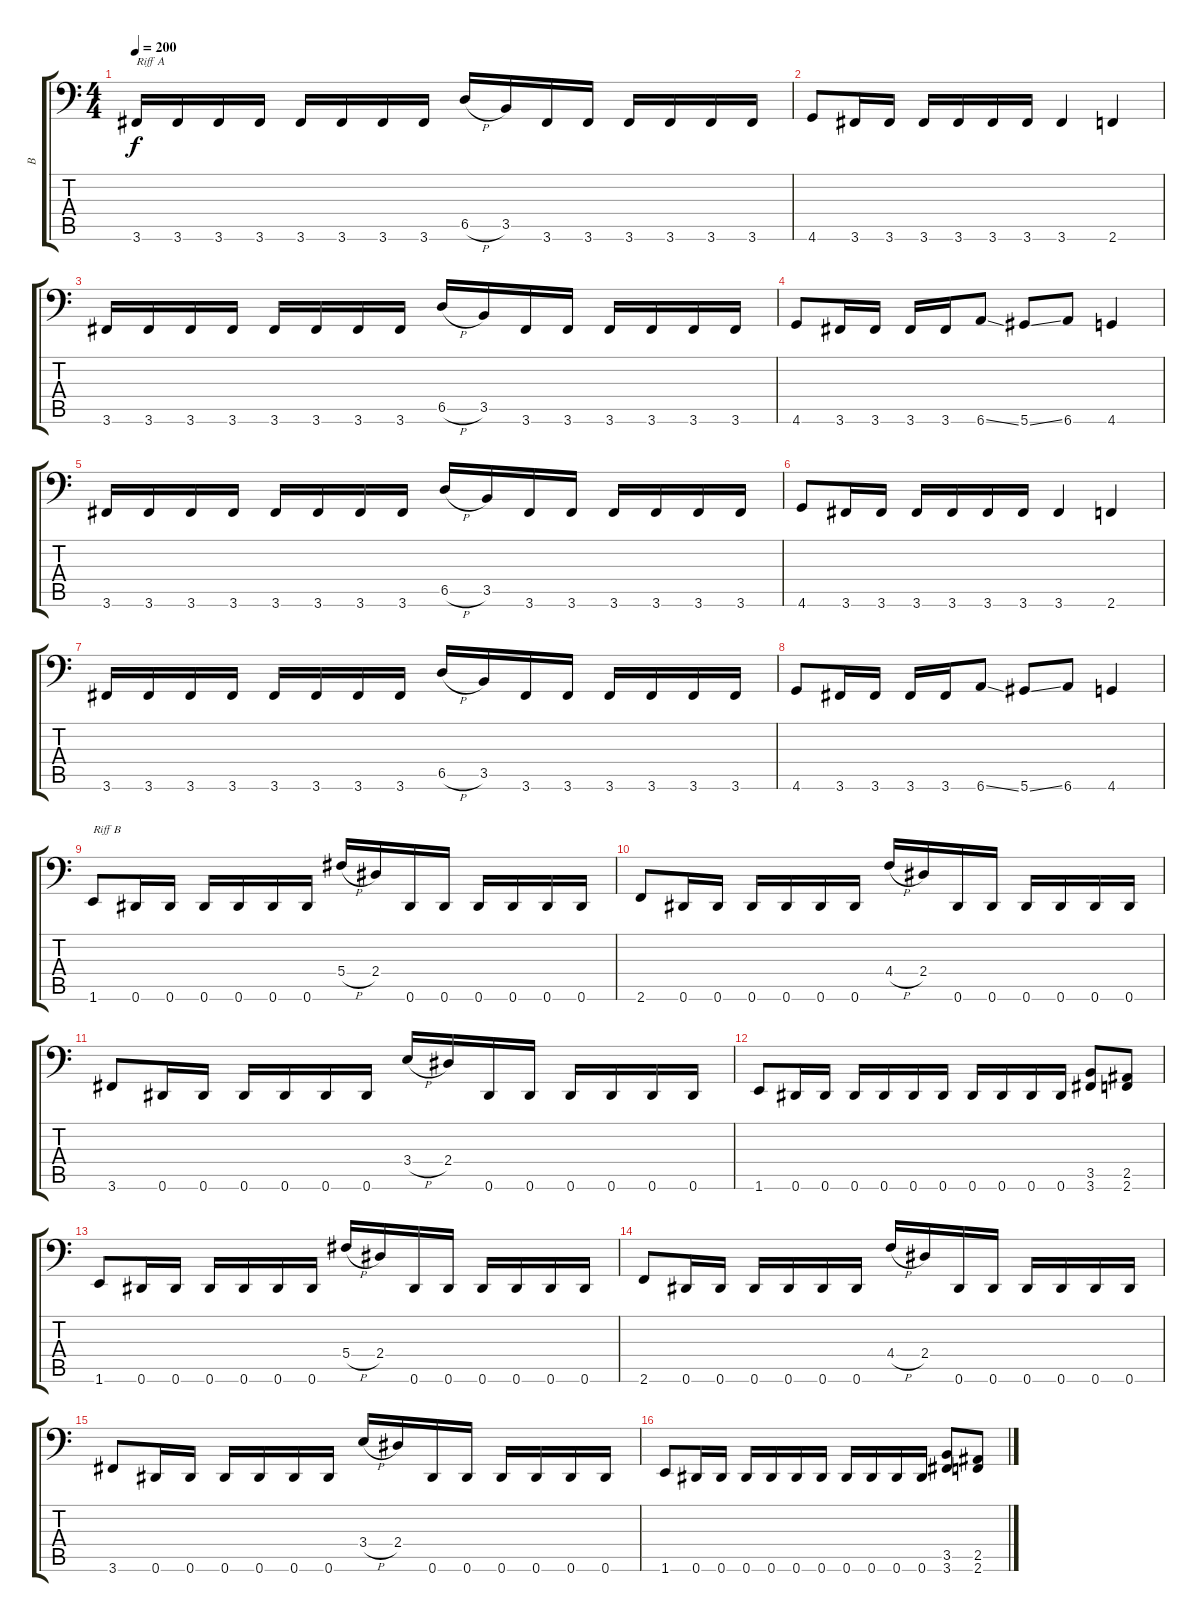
\track ("B" "B") {instrument electricbasspick}
\staff {score tabs}
\tuning (Eb3 Bb2 Gb2 Db2 Ab1 Eb1) {hide}
\ts (4 4)
\tempo 200
\clef f4
\ks c
3.6.16{txt "Riff A" dy f} 3.6.16 3.6.16 3.6.16 3.6.16 3.6.16 3.6.16 3.6.16 6.5{h}.16 3.5.16 3.6.16 3.6.16 3.6.16 3.6.16 3.6.16 3.6.16 |
4.6.8 3.6.16 3.6.16 3.6.16 3.6.16 3.6.16 3.6.16 3.6.4 2.6.4 |
3.6.16 3.6.16 3.6.16 3.6.16 3.6.16 3.6.16 3.6.16 3.6.16 6.5{h}.16 3.5.16 3.6.16 3.6.16 3.6.16 3.6.16 3.6.16 3.6.16 |
4.6.8 3.6.16 3.6.16 3.6.16 3.6.16 6.6{ss}.8 5.6{ss}.8 6.6.8 4.6.4 |
3.6.16 3.6.16 3.6.16 3.6.16 3.6.16 3.6.16 3.6.16 3.6.16 6.5{h}.16 3.5.16 3.6.16 3.6.16 3.6.16 3.6.16 3.6.16 3.6.16 |
4.6.8 3.6.16 3.6.16 3.6.16 3.6.16 3.6.16 3.6.16 3.6.4 2.6.4 |
3.6.16 3.6.16 3.6.16 3.6.16 3.6.16 3.6.16 3.6.16 3.6.16 6.5{h}.16 3.5.16 3.6.16 3.6.16 3.6.16 3.6.16 3.6.16 3.6.16 |
4.6.8 3.6.16 3.6.16 3.6.16 3.6.16 6.6{ss}.8 5.6{ss}.8 6.6.8 4.6.4 |
1.6.8{txt "Riff B"} 0.6.16 0.6.16 0.6.16 0.6.16 0.6.16 0.6.16 5.4{h}.16 2.4.16 0.6.16 0.6.16 0.6.16 0.6.16 0.6.16 0.6.16 |
2.6.8 0.6.16 0.6.16 0.6.16 0.6.16 0.6.16 0.6.16 4.4{h}.16 2.4.16 0.6.16 0.6.16 0.6.16 0.6.16 0.6.16 0.6.16 |
3.6.8 0.6.16 0.6.16 0.6.16 0.6.16 0.6.16 0.6.16 3.4{h}.16 2.4.16 0.6.16 0.6.16 0.6.16 0.6.16 0.6.16 0.6.16 |
1.6.8 0.6.16 0.6.16 0.6.16 0.6.16 0.6.16 0.6.16 0.6.16 0.6.16 0.6.16 0.6.16 (3.5 3.6).8 (2.5 2.6).8 |
1.6.8 0.6.16 0.6.16 0.6.16 0.6.16 0.6.16 0.6.16 5.4{h}.16 2.4.16 0.6.16 0.6.16 0.6.16 0.6.16 0.6.16 0.6.16 |
2.6.8 0.6.16 0.6.16 0.6.16 0.6.16 0.6.16 0.6.16 4.4{h}.16 2.4.16 0.6.16 0.6.16 0.6.16 0.6.16 0.6.16 0.6.16 |
3.6.8 0.6.16 0.6.16 0.6.16 0.6.16 0.6.16 0.6.16 3.4{h}.16 2.4.16 0.6.16 0.6.16 0.6.16 0.6.16 0.6.16 0.6.16 |
1.6.8 0.6.16 0.6.16 0.6.16 0.6.16 0.6.16 0.6.16 0.6.16 0.6.16 0.6.16 0.6.16 (3.5 3.6).8 (2.5 2.6).8
